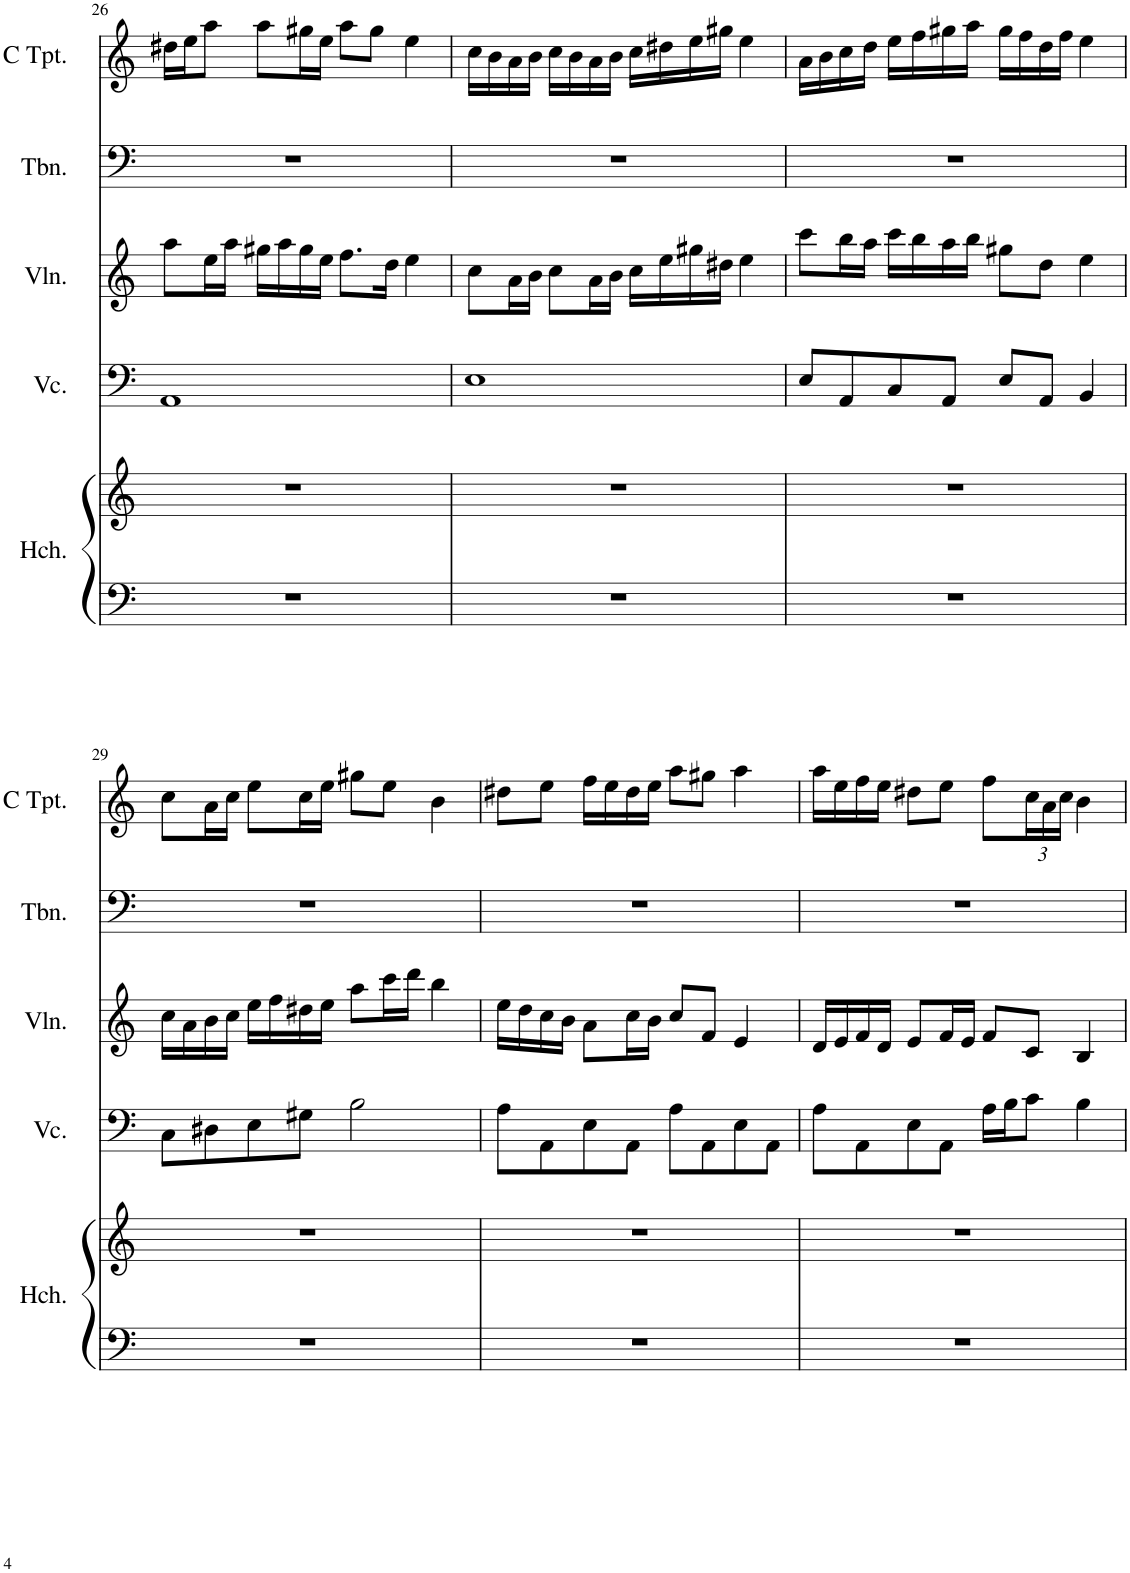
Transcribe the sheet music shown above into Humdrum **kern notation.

**kern	**kern	**kern	**kern	**kern	**kern
*part5	*part5	*part4	*part3	*part2	*part1
*staff6	*staff5	*staff4	*staff3	*staff2	*staff1
*I"拨弦琴	*	*I"大提琴	*I"小提琴	*I"长号	*I"C调小号
!!LO:PB:g=z
*clefF4	*clefG2	*clefF4	*clefG2	*clefF4	*clefG2
*	*	*	*	*	*Trd1c2
*k[]	*k[]	*k[]	*k[]	*k[]	*k[]
*M4/4	*M4/4	*M4/4	*M4/4	*M4/4	*M4/4
=26	=26	=26	=26	=26	=26
1r	1r	1AA	8aa\L	1r	16dd#X\LL
.	.	.	.	.	16ee\J
.	.	.	16ee\L	.	8aa\J
.	.	.	16aa\JJ	.	.
.	.	.	16gg#X\LL	.	8aa\L
.	.	.	16aa\	.	.
.	.	.	16gg#\	.	16gg#X\L
.	.	.	16ee\JJ	.	16ee\JJ
.	.	.	8.ff\L	.	8aa\L
.	.	.	.	.	8gg#\J
.	.	.	16dd\Jk	.	.
.	.	.	4ee\	.	4ee\
=27	=27	=27	=27	=27	=27
1r	1r	1E	8cc\L	1r	16cc\LL
.	.	.	.	.	16b\
.	.	.	16a\L	.	16a\
.	.	.	16b\JJ	.	16b\JJ
.	.	.	8cc\L	.	16cc\LL
.	.	.	.	.	16b\
.	.	.	16a\L	.	16a\
.	.	.	16b\JJ	.	16b\JJ
.	.	.	16cc\LL	.	16cc\LL
.	.	.	16ee\	.	16dd#X\
.	.	.	16gg#X\	.	16ee\
.	.	.	16dd#X\JJ	.	16gg#X\JJ
.	.	.	4ee\	.	4ee\
=28	=28	=28	=28	=28	=28
1r	1r	8E/L	8ccc\L	1r	16a\LL
.	.	.	.	.	16b\
.	.	8AA/	16bb\L	.	16cc\
.	.	.	16aa\JJ	.	16dd\JJ
.	.	8C/	16ccc\LL	.	16ee\LL
.	.	.	16bb\	.	16ff\
.	.	8AA/J	16aa\	.	16gg#X\
.	.	.	16bb\JJ	.	16aa\JJ
.	.	8E/L	8gg#X\L	.	16gg#\LL
.	.	.	.	.	16ff\
.	.	8AA/J	8dd\J	.	16dd\
.	.	.	.	.	16ff\JJ
.	.	4BB/	4ee\	.	4ee\
!!LO:LB:g=z
=29	=29	=29	=29	=29	=29
1r	1r	8C\L	16cc\LL	1r	8cc\L
.	.	.	16a\	.	.
.	.	8D#X\	16b\	.	16a\L
.	.	.	16cc\JJ	.	16cc\JJ
.	.	8E\	16ee\LL	.	8ee\L
.	.	.	16ff\	.	.
.	.	8G#X\J	16dd#X\	.	16cc\L
.	.	.	16ee\JJ	.	16ee\JJ
.	.	2B\	8aa\L	.	8gg#X\L
.	.	.	16ccc\L	.	8ee\J
.	.	.	16ddd\JJ	.	.
.	.	.	4bb\	.	4b\
=30	=30	=30	=30	=30	=30
1r	1r	8A\L	16ee\LL	1r	8dd#X\L
.	.	.	16dd\	.	.
.	.	8AA\	16cc\	.	8ee\J
.	.	.	16b\JJ	.	.
.	.	8E\	8a\L	.	16ff\LL
.	.	.	.	.	16ee\
.	.	8AA\J	16cc\L	.	16dd#\
.	.	.	16b\JJ	.	16ee\JJ
.	.	8A\L	8cc/L	.	8aa\L
.	.	8AA\	8f/J	.	8gg#X\J
.	.	8E\	4e/	.	4aa\
.	.	8AA\J	.	.	.
=31	=31	=31	=31	=31	=31
1r	1r	8A\L	16d/LL	1r	16aa\LL
.	.	.	16e/	.	16ee\
.	.	8AA\	16f/	.	16ff\
.	.	.	16d/JJ	.	16ee\JJ
.	.	8E\	8e/L	.	8dd#X\L
.	.	8AA\J	16f/L	.	8ee\J
.	.	.	16e/JJ	.	.
.	.	16A\LL	8f/L	.	8ff\L
.	.	16B\J	.	.	.
*	*	*	*	*	*Xbrackettup
.	.	8c\J	8c/J	.	24cc\L
.	.	.	.	.	24a\
.	.	.	.	.	24cc\JJ
.	.	4B\	4B/	.	4b\
=	=	=	=	=	=
*-	*-	*-	*-	*-	*-
